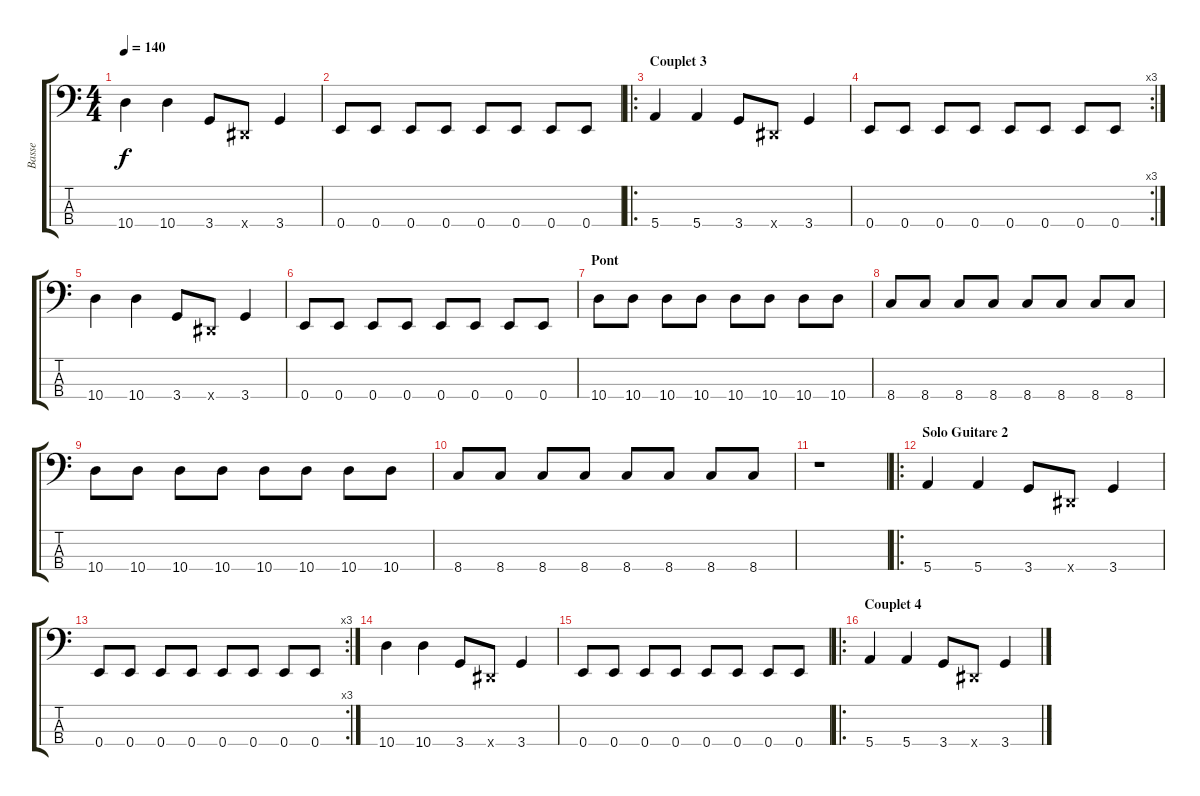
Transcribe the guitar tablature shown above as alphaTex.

\track ("Basse" "Basse") {instrument electricbassfinger}
\staff {score tabs}
\tuning (G2 D2 A1 E1) {hide}
\ts (4 4)
\tempo 140
\clef f4
\ks c
10.4.4{dy f} 10.4.4 3.4.8 -1.4{x}.8 3.4.4 |
0.4.8 0.4.8 0.4.8 0.4.8 0.4.8 0.4.8 0.4.8 0.4.8 |
\ro
\section ("" "Couplet 3")
5.4.4 5.4.4 3.4.8 -1.4{x}.8 3.4.4 |
\rc 3
0.4.8 0.4.8 0.4.8 0.4.8 0.4.8 0.4.8 0.4.8 0.4.8 |
10.4.4 10.4.4 3.4.8 -1.4{x}.8 3.4.4 |
0.4.8 0.4.8 0.4.8 0.4.8 0.4.8 0.4.8 0.4.8 0.4.8 |
\section ("" "Pont")
10.4.8 10.4.8 10.4.8 10.4.8 10.4.8 10.4.8 10.4.8 10.4.8 |
8.4.8 8.4.8 8.4.8 8.4.8 8.4.8 8.4.8 8.4.8 8.4.8 |
10.4.8 10.4.8 10.4.8 10.4.8 10.4.8 10.4.8 10.4.8 10.4.8 |
8.4.8 8.4.8 8.4.8 8.4.8 8.4.8 8.4.8 8.4.8 8.4.8 |
r.1 |
\ro
\section ("" "Solo Guitare 2")
5.4.4 5.4.4 3.4.8 -1.4{x}.8 3.4.4 |
\rc 3
0.4.8 0.4.8 0.4.8 0.4.8 0.4.8 0.4.8 0.4.8 0.4.8 |
10.4.4 10.4.4 3.4.8 -1.4{x}.8 3.4.4 |
0.4.8 0.4.8 0.4.8 0.4.8 0.4.8 0.4.8 0.4.8 0.4.8 |
\ro
\section ("" "Couplet 4")
5.4.4 5.4.4 3.4.8 -1.4{x}.8 3.4.4
